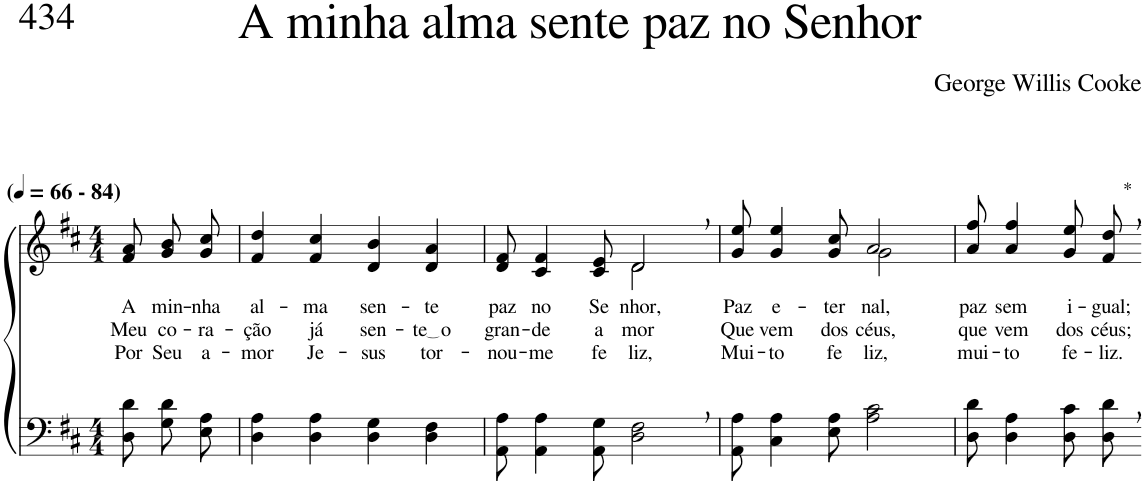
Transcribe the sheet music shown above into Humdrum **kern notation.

**kern	**kern	**text	**text	**text
*part2	*part1	*part1	*part1	*part1
*staff2	*staff1	*staff1	*staff1	*staff1
*I"Parte III e IV	*I"Parte I e II	*	*	*
*clefF4	*clefG2	*	*	*
*Trd1c2	*Trd1c2	*	*	*
*k[f#c#]	*k[f#c#]	*	*	*
*M4/4	*M4/4	*	*	*
*MM66	*MM66	*	*	*
=1	=1	=1	=1	=1
!	!LO:TX:a:B:t=(	!	!	!
!	!LO:TX:a:B:t=- 84)	!	!	!
!	!	!LO:LY:b	!LO:LY:b	!LO:LY:b
8D\ 8d\	8f#/ 8a/	A	Meu	Por
!	!	!LO:LY:b	!LO:LY:b	!LO:LY:b
8G\ 8d\L	8g/ 8b/L	min-	co-	Seu
!	!	!LO:LY:b	!LO:LY:b	!LO:LY:b
8E\ 8A\J	8g/ 8cc#/J	-nha	-ra-	a-
=2	=2	=2	=2	=2
!	!	!LO:LY:b	!LO:LY:b	!LO:LY:b
4D\ 4A\	4f#/ 4dd/	al-	-ção	-mor
!	!	!LO:LY:b	!LO:LY:b	!LO:LY:b
4D\ 4A\	4f#/ 4cc#/	-ma	já	Je-
!	!	!LO:LY:b	!LO:LY:b	!LO:LY:b
4D\ 4G\	4d/ 4b/	sen-	sen-	-sus
!	!	!LO:LY:b	!LO:LY:b	!LO:LY:b
4D\ 4F#\	4d/ 4a/	-te	te o	tor-
=3	=3	=3	=3	=3
!	!	!LO:LY:b	!LO:LY:b	!LO:LY:b
*	*^	*	*	*
8AA\ 8A\	8d/ 8f#/	2ryy	paz	gran-	-nou-
!	!	!	!LO:LY:b	!LO:LY:b	!LO:LY:b
4AA\ 4A\	4c#/ 4f#/	.	no	-de	-me
!	!	!	!LO:LY:b	!LO:LY:b	!LO:LY:b
8AA\ 8G\	8c#/ 8e/	.	Se-	a-	fe-
!	!	!	!LO:LY:b	!LO:LY:b	!LO:LY:b
2D\, 2F#\,	2d,/	2d\	-nhor,	-mor	-liz,
=4	=4	=4	=4	=4	=4
!	!	!	!LO:LY:b	!LO:LY:b	!LO:LY:b
8AA\ 8A\	8g/ 8ee/	2ryy	Paz	Que	Mui-
!	!	!	!LO:LY:b	!LO:LY:b	!LO:LY:b
4C#\ 4A\	4g/ 4ee/	.	e-	vem	-to
!	!	!	!LO:LY:b	!LO:LY:b	!LO:LY:b
8E\ 8A\	8g/ 8cc#/	.	-ter-	dos	fe-
!	!	!	!LO:LY:b	!LO:LY:b	!LO:LY:b
2A\ 2c#\	2a/	2g\	-nal,	céus,	-liz,
=5	=5	=5	=5	=5	=5
!	!	!	!LO:LY:b	!LO:LY:b	!LO:LY:b
*	*v	*v	*	*	*
8D\ 8d\	8a/ 8ff#/	paz	que	mui-
!	!	!LO:LY:b	!LO:LY:b	!LO:LY:b
4D\ 4A\	4a/ 4ff#/	sem	vem	-to
!	!	!LO:LY:b	!LO:LY:b	!LO:LY:b
8D\ 8c#\	8g/ 8ee/	i-	dos	fe-
!	!LO:TX:a:t=*	!	!	!
!	!	!LO:LY:b	!LO:LY:b	!LO:LY:b
8D\, 8d\,	8f#/, 8dd/,	-gual;	céus;	-liz.
=-	=-	=-	=-	=-
*-	*-	*-	*-	*-
